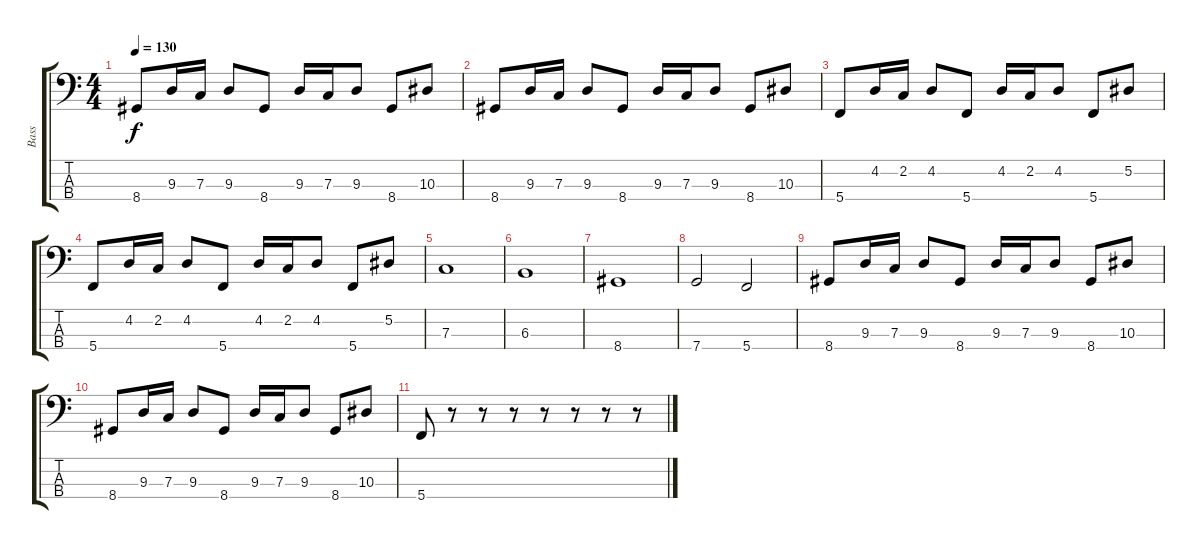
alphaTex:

\track ("Bass" "Bass") {instrument electricbassfinger}
\staff {score tabs}
\tuning (Eb2 Bb1 F1 C1) {hide}
\ts (4 4)
\tempo 130
\clef f4
\ks c
8.4.8{dy f} 9.3.16 7.3.16 9.3.8 8.4.8 9.3.16 7.3.16 9.3.8 8.4.8 10.3.8 |
8.4.8 9.3.16 7.3.16 9.3.8 8.4.8 9.3.16 7.3.16 9.3.8 8.4.8 10.3.8 |
5.4.8 4.2.16 2.2.16 4.2.8 5.4.8 4.2.16 2.2.16 4.2.8 5.4.8 5.2.8 |
5.4.8 4.2.16 2.2.16 4.2.8 5.4.8 4.2.16 2.2.16 4.2.8 5.4.8 5.2.8 |
7.3.1 |
6.3.1 |
8.4.1 |
7.4.2 5.4.2 |
8.4.8 9.3.16 7.3.16 9.3.8 8.4.8 9.3.16 7.3.16 9.3.8 8.4.8 10.3.8 |
8.4.8 9.3.16 7.3.16 9.3.8 8.4.8 9.3.16 7.3.16 9.3.8 8.4.8 10.3.8 |
5.4.8 r.8 r.8 r.8 r.8 r.8 r.8 r.8
